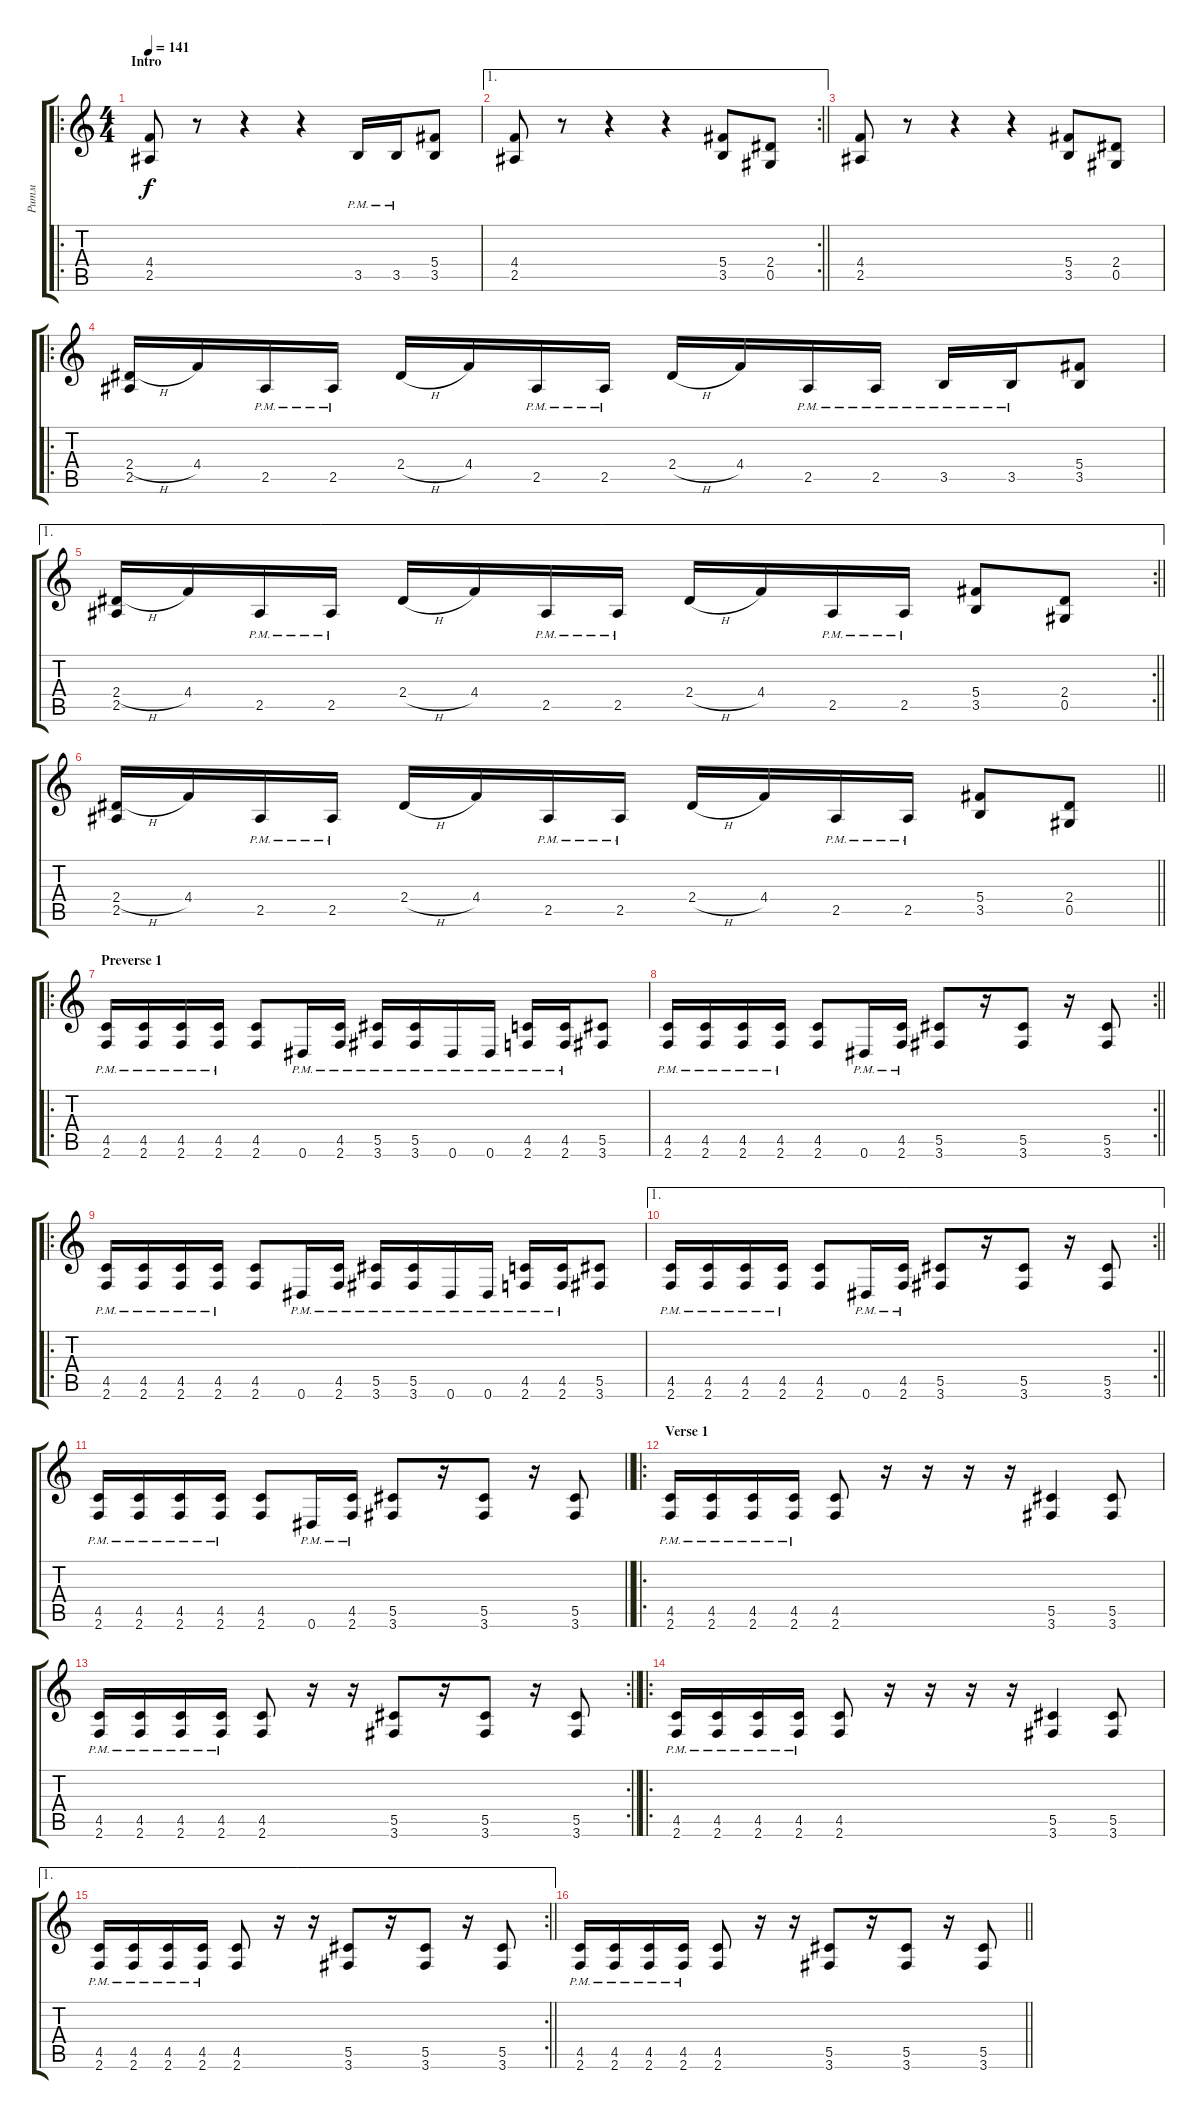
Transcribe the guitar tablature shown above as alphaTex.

\track ("Ритм" "Ритм") {instrument distortionguitar}
\staff {score tabs}
\tuning (Eb4 Bb3 Gb3 Db3 Ab2 Eb2) {hide}
\ro
\ts (4 4)
\section ("" "Intro")
\tempo 141
\clef g2
\ks c
(4.4 2.5).8{dy f instrument distortionguitar} r.8 r.4 r.4 3.5{pm}.16 3.5{pm}.16 (5.4 3.5).8 |
\ae 1
\rc 2
\barLineRight lightlight
(4.4 2.5).8 r.8 r.4 r.4 (5.4 3.5).8 (2.4 0.5).8 |
(4.4 2.5).8 r.8 r.4 r.4 (5.4 3.5).8 (2.4 0.5).8 |
\ro
(2.4{h} 2.5).16 4.4.16 2.5{pm}.16 2.5{pm}.16 2.4{h}.16 4.4.16 2.5{pm}.16 2.5{pm}.16 2.4{h}.16 4.4.16 2.5{pm}.16 2.5{pm}.16 3.5{pm}.16 3.5{pm}.16 (5.4 3.5).8 |
\ae 1
\rc 2
\barLineRight lightlight
(2.4{h} 2.5).16 4.4.16 2.5{pm}.16 2.5{pm}.16 2.4{h}.16 4.4.16 2.5{pm}.16 2.5{pm}.16 2.4{h}.16 4.4.16 2.5{pm}.16 2.5{pm}.16 (5.4 3.5).8 (2.4 0.5).8 |
\barLineRight lightlight
(2.4{h} 2.5).16 4.4.16 2.5{pm}.16 2.5{pm}.16 2.4{h}.16 4.4.16 2.5{pm}.16 2.5{pm}.16 2.4{h}.16 4.4.16 2.5{pm}.16 2.5{pm}.16 (5.4 3.5).8 (2.4 0.5).8 |
\ro
\section ("" "Preverse 1")
(4.5{pm} 2.6{pm}).16 (4.5{pm} 2.6{pm}).16 (4.5{pm} 2.6{pm}).16 (4.5{pm} 2.6{pm}).16 (4.5 2.6).8 0.6{pm}.16 (4.5{pm} 2.6{pm}).16 (5.5{pm} 3.6{pm}).16 (5.5{pm} 3.6{pm}).16 0.6{pm}.16 0.6{pm}.16 (4.5{pm} 2.6{pm}).16 (4.5{pm} 2.6{pm}).16 (5.5 3.6).8 |
\rc 2
\barLineRight lightlight
(4.5{pm} 2.6{pm}).16 (4.5{pm} 2.6{pm}).16 (4.5{pm} 2.6{pm}).16 (4.5{pm} 2.6{pm}).16 (4.5 2.6).8 0.6{pm}.16 (4.5{pm} 2.6{pm}).16 (5.5 3.6).8 r.16 (5.5 3.6).8 r.16 (5.5 3.6).8 |
\ro
(4.5{pm} 2.6{pm}).16 (4.5{pm} 2.6{pm}).16 (4.5{pm} 2.6{pm}).16 (4.5{pm} 2.6{pm}).16 (4.5 2.6).8 0.6{pm}.16 (4.5{pm} 2.6{pm}).16 (5.5{pm} 3.6{pm}).16 (5.5{pm} 3.6{pm}).16 0.6{pm}.16 0.6{pm}.16 (4.5{pm} 2.6{pm}).16 (4.5{pm} 2.6{pm}).16 (5.5 3.6).8 |
\ae 1
\rc 2
\barLineRight lightlight
(4.5{pm} 2.6{pm}).16 (4.5{pm} 2.6{pm}).16 (4.5{pm} 2.6{pm}).16 (4.5{pm} 2.6{pm}).16 (4.5 2.6).8 0.6{pm}.16 (4.5{pm} 2.6{pm}).16 (5.5 3.6).8 r.16 (5.5 3.6).8 r.16 (5.5 3.6).8 |
\barLineRight lightlight
(4.5{pm} 2.6{pm}).16 (4.5{pm} 2.6{pm}).16 (4.5{pm} 2.6{pm}).16 (4.5{pm} 2.6{pm}).16 (4.5 2.6).8 0.6{pm}.16 (4.5{pm} 2.6{pm}).16 (5.5 3.6).8 r.16 (5.5 3.6).8 r.16 (5.5 3.6).8 |
\ro
\section ("" "Verse 1")
(4.5{pm} 2.6{pm}).16 (4.5{pm} 2.6{pm}).16 (4.5{pm} 2.6{pm}).16 (4.5{pm} 2.6{pm}).16 (4.5 2.6).8 r.16 r.16 r.16 r.16 (5.5 3.6).4 (5.5 3.6).8 |
\rc 2
\barLineRight lightlight
(4.5{pm} 2.6{pm}).16 (4.5{pm} 2.6{pm}).16 (4.5{pm} 2.6{pm}).16 (4.5{pm} 2.6{pm}).16 (4.5 2.6).8 r.16 r.16 (5.5 3.6).8 r.16 (5.5 3.6).8 r.16 (5.5 3.6).8 |
\ro
(4.5{pm} 2.6{pm}).16 (4.5{pm} 2.6{pm}).16 (4.5{pm} 2.6{pm}).16 (4.5{pm} 2.6{pm}).16 (4.5 2.6).8 r.16 r.16 r.16 r.16 (5.5 3.6).4 (5.5 3.6).8 |
\ae 1
\rc 2
\barLineRight lightlight
(4.5{pm} 2.6{pm}).16 (4.5{pm} 2.6{pm}).16 (4.5{pm} 2.6{pm}).16 (4.5{pm} 2.6{pm}).16 (4.5 2.6).8 r.16 r.16 (5.5 3.6).8 r.16 (5.5 3.6).8 r.16 (5.5 3.6).8 |
\barLineRight lightlight
(4.5{pm} 2.6{pm}).16 (4.5{pm} 2.6{pm}).16 (4.5{pm} 2.6{pm}).16 (4.5{pm} 2.6{pm}).16 (4.5 2.6).8 r.16 r.16 (5.5 3.6).8 r.16 (5.5 3.6).8 r.16 (5.5 3.6).8
